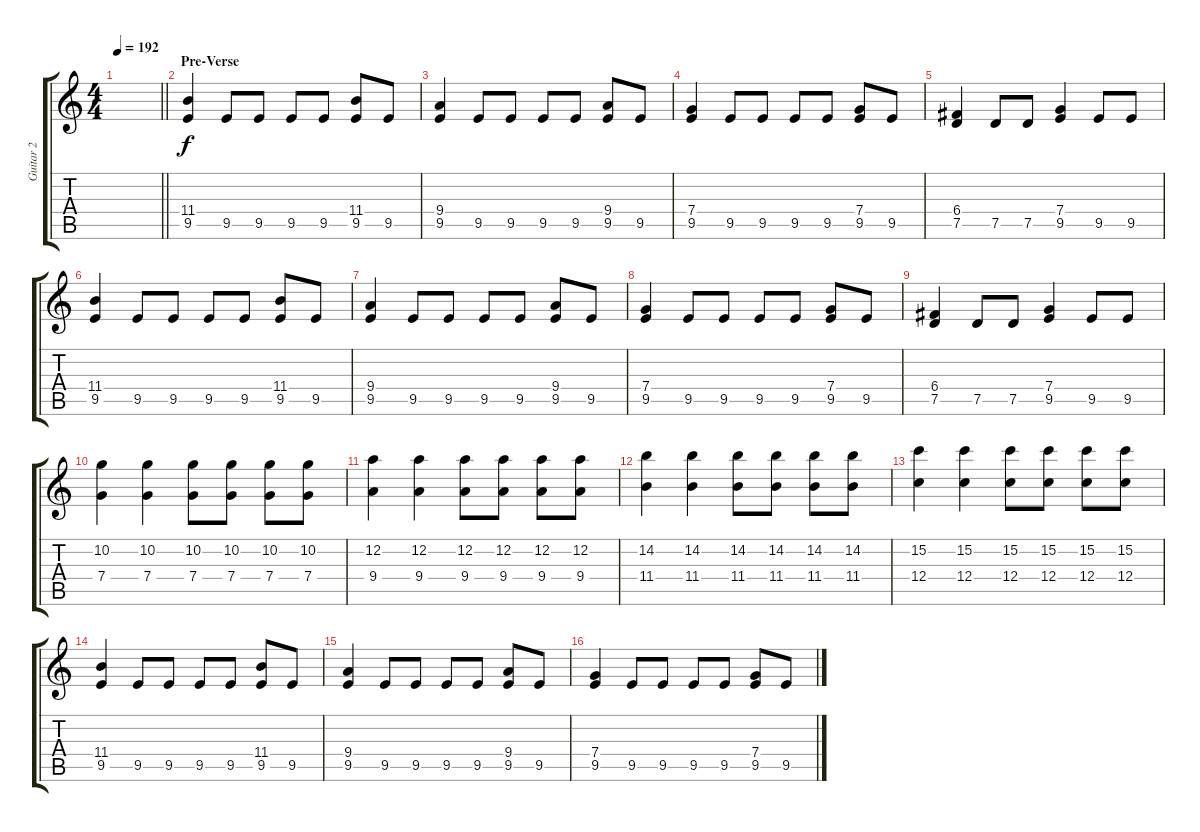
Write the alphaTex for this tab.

\track ("Guitar 2" "Guitar 2") {instrument distortionguitar}
\staff {score tabs}
\tuning (D4 A3 F3 C3 G2 C2) {hide}
\ts (4 4)
\tempo 192
\clef g2
\barLineRight lightlight
\ks c
|
\section ("" "Pre-Verse")
(11.4 9.5).4 9.5.8 9.5.8 9.5.8 9.5.8 (11.4 9.5).8 9.5.8 |
(9.4 9.5).4 9.5.8 9.5.8 9.5.8 9.5.8 (9.4 9.5).8 9.5.8 |
(7.4 9.5).4 9.5.8 9.5.8 9.5.8 9.5.8 (7.4 9.5).8 9.5.8 |
(6.4 7.5).4 7.5.8 7.5.8 (7.4 9.5).4 9.5.8 9.5.8 |
(11.4 9.5).4 9.5.8 9.5.8 9.5.8 9.5.8 (11.4 9.5).8 9.5.8 |
(9.4 9.5).4 9.5.8 9.5.8 9.5.8 9.5.8 (9.4 9.5).8 9.5.8 |
(7.4 9.5).4 9.5.8 9.5.8 9.5.8 9.5.8 (7.4 9.5).8 9.5.8 |
(6.4 7.5).4 7.5.8 7.5.8 (7.4 9.5).4 9.5.8 9.5.8 |
(10.2 7.4).4 (10.2 7.4).4 (10.2 7.4).8 (10.2 7.4).8 (10.2 7.4).8 (10.2 7.4).8 |
(12.2 9.4).4 (12.2 9.4).4 (12.2 9.4).8 (12.2 9.4).8 (12.2 9.4).8 (12.2 9.4).8 |
(14.2 11.4).4 (14.2 11.4).4 (14.2 11.4).8 (14.2 11.4).8 (14.2 11.4).8 (14.2 11.4).8 |
(15.2 12.4).4 (15.2 12.4).4 (15.2 12.4).8 (15.2 12.4).8 (15.2 12.4).8 (15.2 12.4).8 |
(11.4 9.5).4 9.5.8 9.5.8 9.5.8 9.5.8 (11.4 9.5).8 9.5.8 |
(9.4 9.5).4 9.5.8 9.5.8 9.5.8 9.5.8 (9.4 9.5).8 9.5.8 |
(7.4 9.5).4 9.5.8 9.5.8 9.5.8 9.5.8 (7.4 9.5).8 9.5.8
